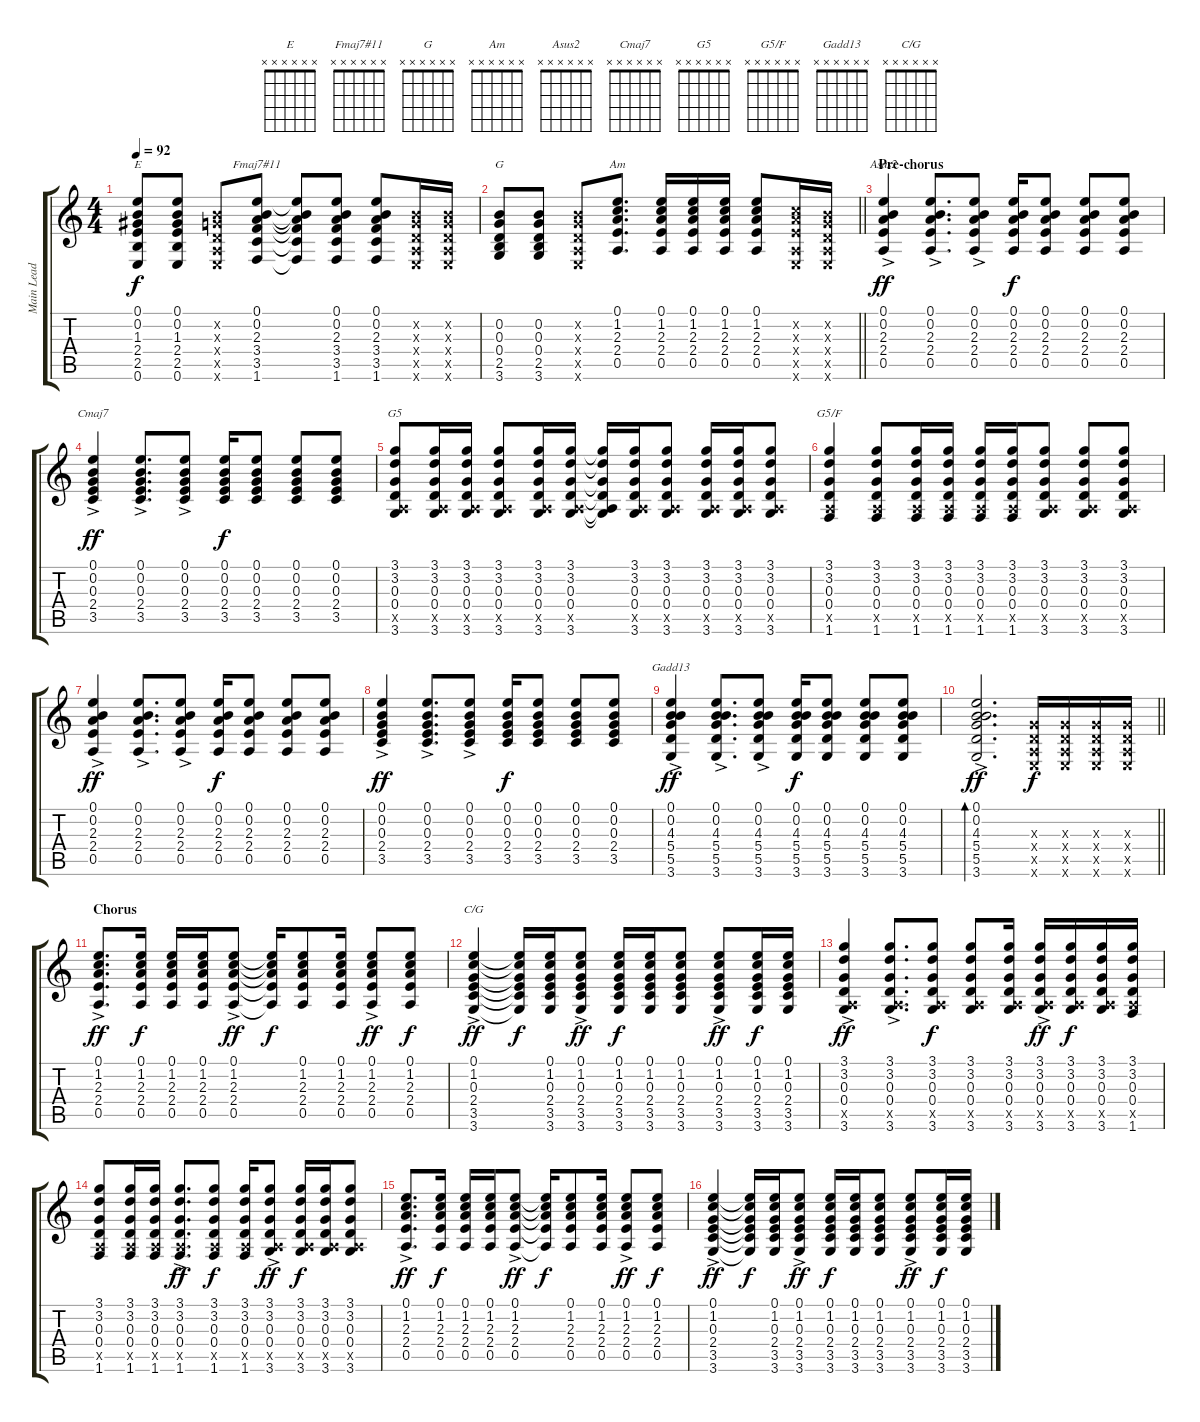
\track ("Main Lead Guitar" "Main Lead ") {instrument acousticguitarsteel}
\staff {score tabs}
\tuning (E4 B3 G3 D3 A2 E2) {hide}
\chord ("E" x x x x x x)
\chord ("Fmaj7#11" x x x x x x)
\chord ("G" x x x x x x)
\chord ("Am" x x x x x x)
\chord ("Asus2" x x x x x x)
\chord ("Cmaj7" x x x x x x)
\chord ("G5" x x x x x x)
\chord ("G5/F" x x x x x x)
\chord ("Gadd13" x x x x x x)
\chord ("C/G" x x x x x x)
\ts (4 4)
\tempo 92
\clef g2
\ks c
(0.1 0.2 1.3 2.4 2.5 0.6).8{ch "E" dy f} (0.1 0.2 1.3 2.4 2.5 0.6).8 (0.2{x} 0.3{x} 0.4{x} 0.5{x} 0.6{x}).8 (0.1 0.2 2.3 3.4 3.5 1.6).8{ch "Fmaj7#11"} (0.1{t} 0.2{t} 2.3{t} 3.4{t} 3.5{t} 1.6{t}).8 (0.1 0.2 2.3 3.4 3.5 1.6).8 (0.1 0.2 2.3 3.4 3.5 1.6).8 (0.2{x} 0.3{x} 0.4{x} 0.5{x} 0.6{x}).16 (0.2{x} 0.3{x} 0.4{x} 0.5{x} 0.6{x}).16 |
\barLineRight lightlight
(0.2 0.3 0.4 2.5 3.6).8{ch "G"} (0.2 0.3 0.4 2.5 3.6).8 (0.2{x} 0.3{x} 0.4{x} 0.5{x} 0.6{x}).8 (0.1 1.2 2.3 2.4 0.5).8{d ch "Am"} (0.1 1.2 2.3 2.4 0.5).16 (0.1 1.2 2.3 2.4 0.5).16 (0.1 1.2 2.3 2.4 0.5).16 (0.1 1.2 2.3 2.4 0.5).8 (1.2{x} 2.3{x} 2.4{x} 0.5{x} 0.6{x}).16 (0.2{x} 0.3{x} 0.4{x} 0.5{x} 0.6{x}).16 |
\section ("" "Pre-chorus")
(0.1 0.2 2.3 2.4 0.5{ac}).4{ch "Asus2" dy ff} (0.1 0.2 2.3 2.4 0.5{ac}).8{d} (0.1 0.2 2.3 2.4 0.5{ac}).8 (0.1 0.2 2.3 2.4 0.5).16{dy f} (0.1 0.2 2.3 2.4 0.5).8 (0.1 0.2 2.3 2.4 0.5).8 (0.1 0.2 2.3 2.4 0.5).8 |
(0.1 0.2 0.3 2.4 3.5{ac}).4{ch "Cmaj7" dy ff} (0.1 0.2 0.3 2.4 3.5{ac}).8{d} (0.1 0.2 0.3 2.4 3.5{ac}).8 (0.1 0.2 0.3 2.4 3.5).16{dy f} (0.1 0.2 0.3 2.4 3.5).8 (0.1 0.2 0.3 2.4 3.5).8 (0.1 0.2 0.3 2.4 3.5).8 |
(3.1 3.2 0.3 0.4 0.5{x} 3.6).8{ch "G5"} (3.1 3.2 0.3 0.4 0.5{x} 3.6).16 (3.1 3.2 0.3 0.4 0.5{x} 3.6).16 (3.1 3.2 0.3 0.4 0.5{x} 3.6).8 (3.1 3.2 0.3 0.4 0.5{x} 3.6).16 (3.1 3.2 0.3 0.4 0.5{x} 3.6).16 (3.1{t} 3.2{t} 0.3{t} 0.4{t} 0.5{t} 3.6{t}).16 (3.1 3.2 0.3 0.4 0.5{x} 3.6).16 (3.1 3.2 0.3 0.4 0.5{x} 3.6).8 (3.1 3.2 0.3 0.4 0.5{x} 3.6).16 (3.1 3.2 0.3 0.4 0.5{x} 3.6).16 (3.1 3.2 0.3 0.4 0.5{x} 3.6).8 |
(3.1 3.2 0.3 0.4 0.5{x} 1.6).4{ch "G5/F"} (3.1 3.2 0.3 0.4 0.5{x} 1.6).8 (3.1 3.2 0.3 0.4 0.5{x} 1.6).16 (3.1 3.2 0.3 0.4 0.5{x} 1.6).16 (3.1 3.2 0.3 0.4 0.5{x} 1.6).16 (3.1 3.2 0.3 0.4 0.5{x} 1.6).16 (3.1 3.2 0.3 0.4 0.5{x} 3.6).8 (3.1 3.2 0.3 0.4 0.5{x} 3.6).8 (3.1 3.2 0.3 0.4 0.5{x} 3.6).8 |
(0.1 0.2 2.3 2.4 0.5{ac}).4{dy ff} (0.1 0.2 2.3 2.4 0.5{ac}).8{d} (0.1 0.2 2.3 2.4 0.5{ac}).8 (0.1 0.2 2.3 2.4 0.5).16{dy f} (0.1 0.2 2.3 2.4 0.5).8 (0.1 0.2 2.3 2.4 0.5).8 (0.1 0.2 2.3 2.4 0.5).8 |
(0.1 0.2 0.3 2.4 3.5{ac}).4{dy ff} (0.1 0.2 0.3 2.4 3.5{ac}).8{d} (0.1 0.2 0.3 2.4 3.5{ac}).8 (0.1 0.2 0.3 2.4 3.5).16{dy f} (0.1 0.2 0.3 2.4 3.5).8 (0.1 0.2 0.3 2.4 3.5).8 (0.1 0.2 0.3 2.4 3.5).8 |
(0.1 0.2 4.3 5.4 5.5 3.6{ac}).4{ch "Gadd13" dy ff} (0.1 0.2 4.3 5.4 5.5 3.6{ac}).8{d} (0.1 0.2 4.3 5.4 5.5 3.6{ac}).8 (0.1 0.2 4.3 5.4 5.5 3.6).16{dy f} (0.1 0.2 4.3 5.4 5.5 3.6).8 (0.1 0.2 4.3 5.4 5.5 3.6).8 (0.1 0.2 4.3 5.4 5.5 3.6).8 |
\barLineRight lightlight
(0.1 0.2 4.3 5.4 5.5 3.6{ac}).2{d bd 120 dy ff} (0.3{x} 0.4{x} 0.5{x} 0.6{x}).16{dy f} (0.3{x} 0.4{x} 0.5{x} 0.6{x}).16 (0.3{x} 0.4{x} 0.5{x} 0.6{x}).16 (0.3{x} 0.4{x} 0.5{x} 0.6{x}).16 |
\section ("" "Chorus")
(0.1 1.2 2.3 2.4 0.5{ac}).8{d dy ff} (0.1 1.2 2.3 2.4 0.5).16{dy f} (0.1 1.2 2.3 2.4 0.5).16 (0.1 1.2 2.3 2.4 0.5).16 (0.1 1.2 2.3 2.4 0.5{ac}).8{dy ff} (0.1{t} 1.2{t} 2.3{t} 2.4{t} 0.5{t}).16{dy f} (0.1 1.2 2.3 2.4 0.5).8 (0.1 1.2 2.3 2.4 0.5).16 (0.1 1.2 2.3 2.4 0.5{ac}).8{dy ff} (0.1 1.2 2.3 2.4 0.5).8{dy f} |
(0.1 1.2 0.3 2.4 3.5 3.6{ac}).4{ch "C/G" dy ff} (0.1{t} 1.2{t} 0.3{t} 2.4{t} 3.5{t} 3.6{t}).16{dy f} (0.1 1.2 0.3 2.4 3.5 3.6).16 (0.1 1.2 0.3 2.4 3.5 3.6{ac}).8{dy ff} (0.1 1.2 0.3 2.4 3.5 3.6).16{dy f} (0.1 1.2 0.3 2.4 3.5 3.6).16 (0.1 1.2 0.3 2.4 3.5 3.6).8 (0.1 1.2 0.3 2.4 3.5 3.6{ac}).8{dy ff} (0.1 1.2 0.3 2.4 3.5 3.6).16{dy f} (0.1 1.2 0.3 2.4 3.5 3.6).16 |
(3.1 3.2 0.3 0.4 0.5{x} 3.6{ac}).4{dy ff} (3.1 3.2 0.3 0.4 0.5{x} 3.6{ac}).8{d} (3.1 3.2 0.3 0.4 0.5{x} 3.6).8{dy f} (3.1 3.2 0.3 0.4 0.5{x} 3.6).8 (3.1 3.2 0.3 0.4 0.5{x} 3.6).16 (3.1 3.2 0.3 0.4 0.5{x} 3.6{ac}).16{dy ff} (3.1 3.2 0.3 0.4 0.5{x} 3.6).16{dy f} (3.1 3.2 0.3 0.4 0.5{x} 3.6).16 (3.1 3.2 0.3 0.4 0.5{x} 1.6).16 |
(3.1 3.2 0.3 0.4 0.5{x} 1.6).8 (3.1 3.2 0.3 0.4 0.5{x} 1.6).16 (3.1 3.2 0.3 0.4 0.5{x} 1.6).16 (3.1 3.2 0.3 0.4 0.5{x} 1.6{ac}).8{d dy ff} (3.1 3.2 0.3 0.4 0.5{x} 1.6).8{dy f} (3.1 3.2 0.3 0.4 0.5{x} 1.6).16 (3.1 3.2 0.3 0.4 0.5{x} 3.6{ac}).8{dy ff} (3.1 3.2 0.3 0.4 0.5{x} 3.6).16{dy f} (3.1 3.2 0.3 0.4 0.5{x} 3.6).16 (3.1 3.2 0.3 0.4 0.5{x} 3.6).8 |
(0.1 1.2 2.3 2.4 0.5{ac}).8{d dy ff} (0.1 1.2 2.3 2.4 0.5).16{dy f} (0.1 1.2 2.3 2.4 0.5).16 (0.1 1.2 2.3 2.4 0.5).16 (0.1 1.2 2.3 2.4 0.5{ac}).8{dy ff} (0.1{t} 1.2{t} 2.3{t} 2.4{t} 0.5{t}).16{dy f} (0.1 1.2 2.3 2.4 0.5).8 (0.1 1.2 2.3 2.4 0.5).16 (0.1 1.2 2.3 2.4 0.5{ac}).8{dy ff} (0.1 1.2 2.3 2.4 0.5).8{dy f} |
(0.1 1.2 0.3 2.4 3.5 3.6{ac}).4{dy ff} (0.1{t} 1.2{t} 0.3{t} 2.4{t} 3.5{t} 3.6{t}).16{dy f} (0.1 1.2 0.3 2.4 3.5 3.6).16 (0.1 1.2 0.3 2.4 3.5 3.6{ac}).8{dy ff} (0.1 1.2 0.3 2.4 3.5 3.6).16{dy f} (0.1 1.2 0.3 2.4 3.5 3.6).16 (0.1 1.2 0.3 2.4 3.5 3.6).8 (0.1 1.2 0.3 2.4 3.5 3.6{ac}).8{dy ff} (0.1 1.2 0.3 2.4 3.5 3.6).16{dy f} (0.1 1.2 0.3 2.4 3.5 3.6).16
